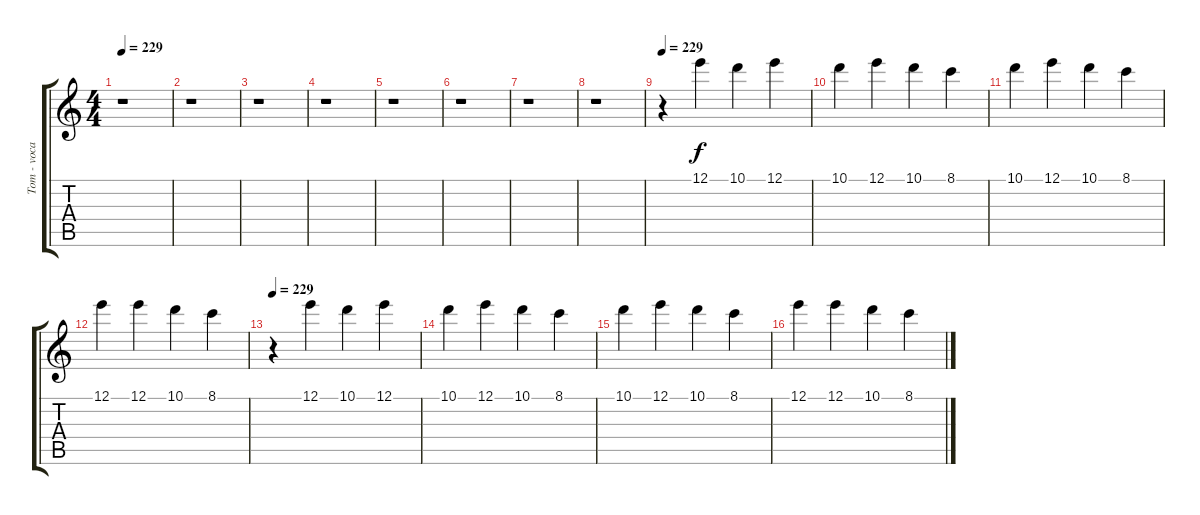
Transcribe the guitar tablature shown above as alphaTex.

\track ("Tom - vocal" "Tom - voca") {instrument distortionguitar}
\staff {score tabs}
\tuning (E4 B3 G3 D3 A2 E2) {hide}
\ts (4 4)
\tempo 229
\clef g2
\ks c
r.1{dy f} |
r.1 |
r.1 |
r.1 |
r.1 |
r.1 |
r.1 |
r.1 |
\tempo 229
r.4 12.1.4 10.1.4 12.1.4 |
10.1.4 12.1.4 10.1.4 8.1.4 |
10.1.4 12.1.4 10.1.4 8.1.4 |
12.1.4 12.1.4 10.1.4 8.1.4 |
\tempo 229
r.4 12.1.4 10.1.4 12.1.4 |
10.1.4 12.1.4 10.1.4 8.1.4 |
10.1.4 12.1.4 10.1.4 8.1.4 |
12.1.4 12.1.4 10.1.4 8.1.4
